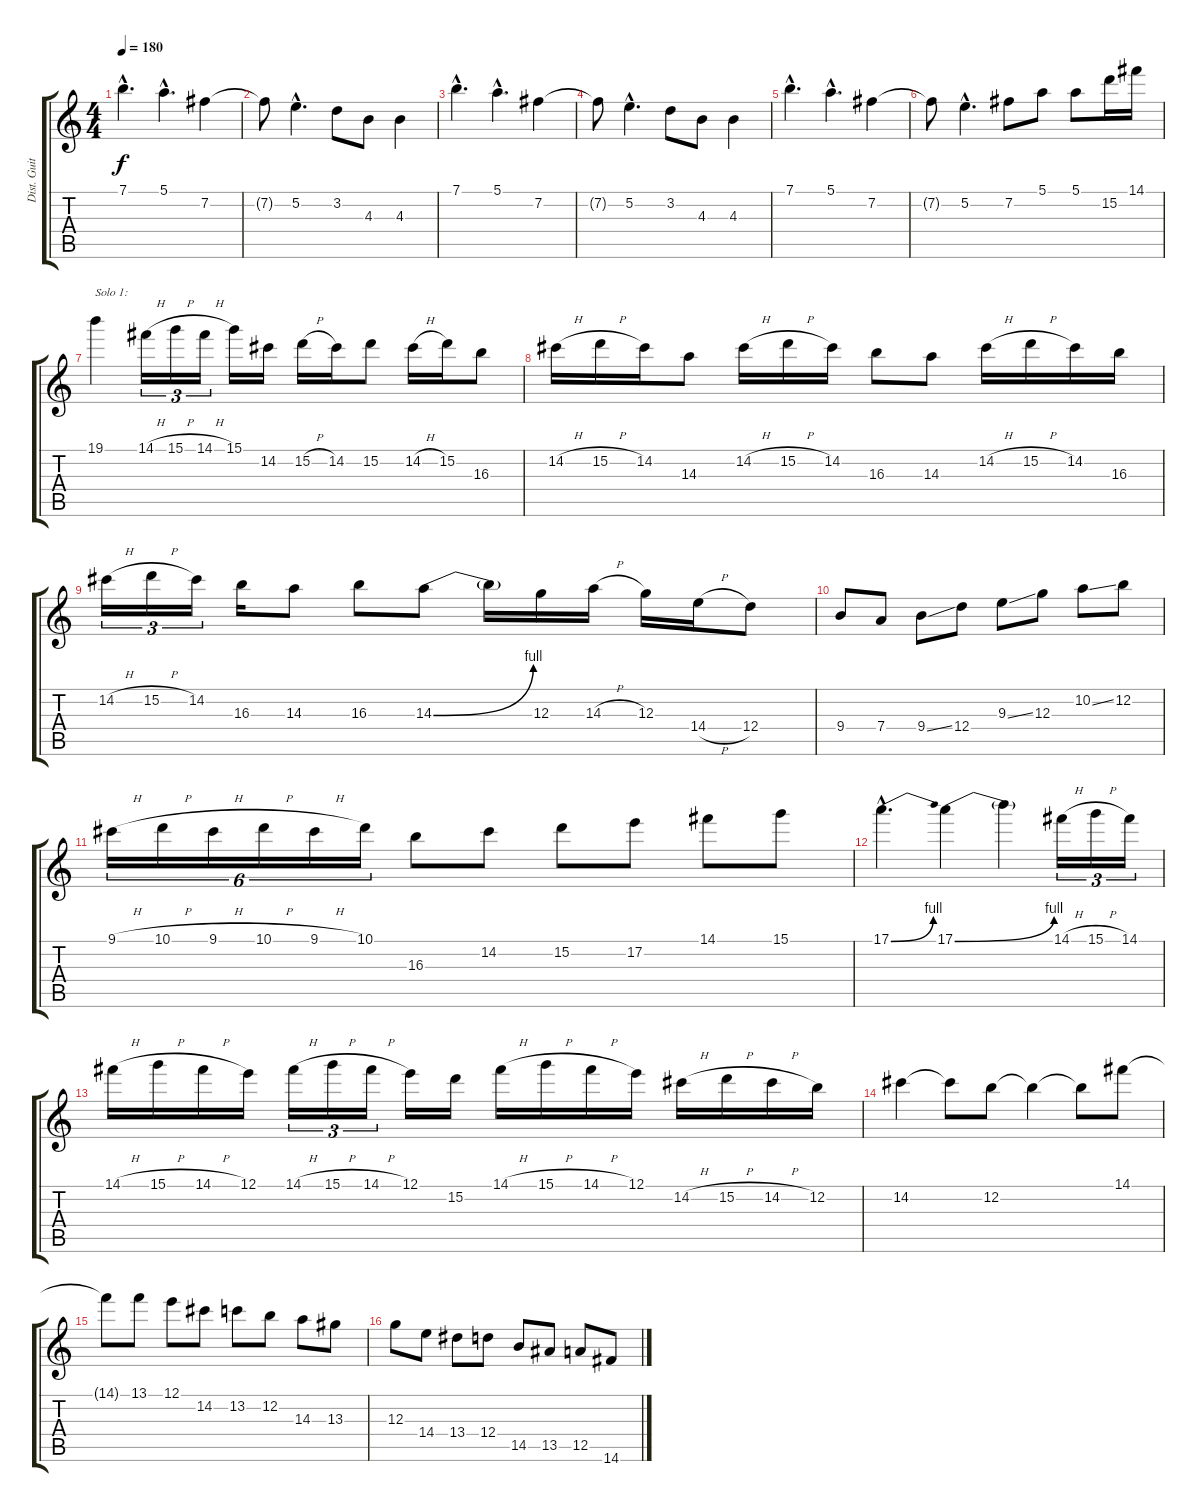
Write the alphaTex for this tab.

\track ("Dist. Guitar 1" "Dist. Guit") {instrument distortionguitar}
\staff {score tabs}
\tuning (E4 B3 G3 D3 A2 E2) {hide}
\ts (4 4)
\tempo 180
\clef g2
\ks c
7.1{hac}.4{d dy f} 5.1{hac}.4{d} 7.2.4 |
7.2{t}.8 5.2{hac}.4{d} 3.2.8 4.3.8 4.3.4 |
7.1{hac}.4{d} 5.1{hac}.4{d} 7.2.4 |
7.2{t}.8 5.2{hac}.4{d} 3.2.8 4.3.8 4.3.4 |
7.1{hac}.4{d} 5.1{hac}.4{d} 7.2.4 |
7.2{t}.8 5.2{hac}.4{d} 7.2.8 5.1.8 5.1.8 15.2.16{volume 12 instrument distortionguitar} 14.1.16 |
19.1.4{txt "Solo 1:"} 14.1{h}.16{tu (3 2)} 15.1{h}.16{tu (3 2)} 14.1{h}.16{tu (3 2)} 15.1.16 14.2.16 15.2{h}.16 14.2.16 15.2.8 14.2{h}.16 15.2.16 16.3.8 |
14.2{h}.16 15.2{h}.16 14.2.16 14.3.8 14.2{h}.16 15.2{h}.16 14.2.16 16.3.8 14.3.8 14.2{h}.16 15.2{h}.16 14.2.16 16.3.16 |
14.2{h}.16{tu (3 2)} 15.2{h}.16{tu (3 2)} 14.2.16{tu (3 2)} 16.3.16 14.3.8 16.3.8 14.3{be (bend 0 0 60 4)}.8 14.3{t}.16 12.3.16 14.3{h}.16 12.3.16 14.4{h}.16 12.4.8 |
9.4.8 7.4.8 9.4{ss}.8 12.4.8 9.3{ss}.8 12.3.8 10.2{ss}.8 12.2.8 |
9.1{h}.16{tu (6 4)} 10.1{h}.16{tu (6 4)} 9.1{h}.16{tu (6 4)} 10.1{h}.16{tu (6 4)} 9.1{h}.16{tu (6 4)} 10.1.16{tu (6 4)} 16.3.8 14.2.8 15.2.8 17.2.8 14.1.8 15.1.8 |
17.1{be (bend 0 0 60 4) hac}.4{d} 17.1{be (bend 0 0 60 4)}.4 17.1{t}.4 14.1{h}.16{tu (3 2)} 15.1{h}.16{tu (3 2)} 14.1.16{tu (3 2)} |
14.1{h}.16 15.1{h}.16 14.1{h}.16 12.1.16 14.1{h}.16{tu (3 2)} 15.1{h}.16{tu (3 2)} 14.1{h}.16{tu (3 2)} 12.1.16 15.2.16 14.1{h}.16 15.1{h}.16 14.1{h}.16 12.1.16 14.2{h}.16 15.2{h}.16 14.2{h}.16 12.2.16 |
14.2.4 14.2{t}.8 12.2.8 12.2{t}.4 12.2{t}.8 14.1.8 |
14.1{t}.8 13.1.8 12.1.8 14.2.8 13.2.8 12.2.8 14.3.8 13.3.8 |
12.3.8 14.4.8 13.4.8 12.4.8 14.5.8 13.5.8 12.5.8 14.6.8
